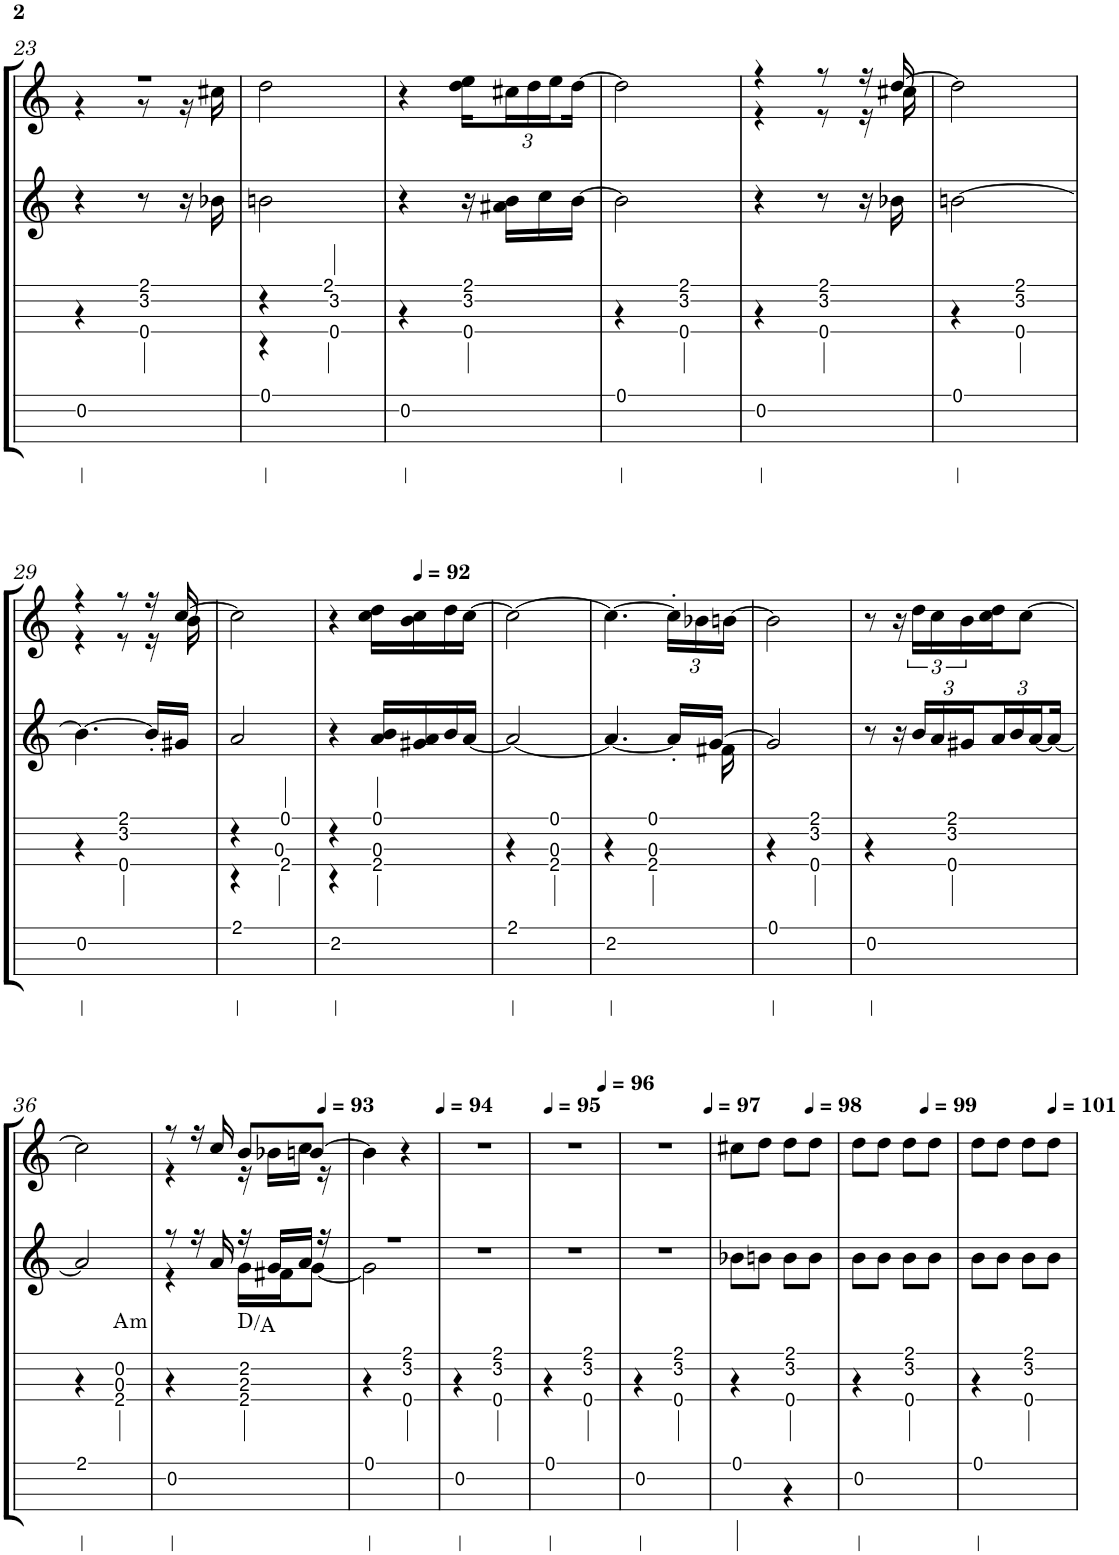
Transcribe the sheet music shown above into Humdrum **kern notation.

**kern	**kern	**harte	**kern	**kern
*part4	*part3	*part3	*part2	*part1
*staff4	*staff3	*	*staff2	*staff1
*I"Bass Guitar	*I"Ukulele	*	*I"Mandolin	*I"Mandolin
*	*	*	*I'Mdln	*I'Mdln
!!LO:PB:g=z
*	*	*	*clefG2	*clefG2
*k[]	*k[]	*	*k[]	*k[]
*M2/4	*M2/4	*	*M2/4	*M2/4
=23	=23	=23	=23	=23
*	*	*	*	*^
2DD\	4r	.	4r	2r	4r
.	4G\ 4g\ 4b\	.	8r	.	8r
.	.	.	16r	.	16r
.	.	.	16b-X\	.	16cc#X\
*	*	*	*	*v	*v
=24	=24	=24	=24	=24
*	*^	*	*	*
2GG\	4r	4r	.	2bn\	2dd\
.	4G/ 4g/	4b\	.	.	.
*	*v	*v	*	*	*
=25	=25	=25	=25	=25
2DD\	4r	.	4r	4r
.	4G\ 4g\ 4b\	.	16r	16dd\ 16ee\LL
*	*	*	*	*Xbrackettup
.	.	.	16a#X\ 16b\LL	24cc#X\L
.	.	.	.	24dd\
.	.	.	16cc\	.
.	.	.	.	24ee\
.	.	.	[16b\JJ	[16dd\JJ
=26	=26	=26	=26	=26
2GG\	4r	.	2b\]	2dd\]
.	4G\ 4g\ 4b\	.	.	.
=27	=27	=27	=27	=27
*	*	*	*	*^
2DD\	4r	.	4r	4r	4r
.	4G\ 4g\ 4b\	.	8r	8r	8r
.	.	.	16r	16r	16r
.	.	.	16b-X\	[16dd/	16cc#X\
*	*	*	*	*v	*v
=28	=28	=28	=28	=28
2GG\	4r	.	[2bn\	2dd\]
.	4G\ 4g\ 4b\	.	.	.
!!LO:LB:g=z
=29	=29	=29	=29	=29
*	*	*	*	*^
2DD\	4r	.	4.b\_	4r	4r
.	4G\ 4g\ 4b\	.	.	8r	8r
.	.	.	16b'/LL]	16r	16r
.	.	.	16g#X/JJ	[16cc/	16b\
*	*	*	*	*v	*v
=30	=30	=30	=30	=30
*	*^	*	*	*
2AA\	4r	4r	.	2a/	2cc\]
.	4A/ 4a/	4c\	.	.	.
=31	=31	=31	=31	=31	=31
2EE\	4r	4r	.	4r	4r
.	4a/	4A\ 4c\	.	16a/ 16b/LL	16cc\ 16dd\LL
*	*	*	*	*	*MM92
.	.	.	.	16g#X/ 16a/	16b\ 16cc\
.	.	.	.	16b/	16dd\
.	.	.	.	[16a/JJ	[16cc\JJ
*	*v	*v	*	*	*
=32	=32	=32	=32	=32
2AA\	4r	.	2a/_	2cc\_
.	4A\ 4c\ 4a\	.	.	.
=33	=33	=33	=33	=33
*	*	*	*^	*
2EE\	4r	.	4.a/_	4..ryy	4.cc\_
.	4A\ 4c\ 4a\	.	.	.	.
.	.	.	16a'/LL]	.	24cc'\LL]
.	.	.	.	.	24b-X\
.	.	.	[16g/JJ	16f#X\	.
.	.	.	.	.	[24bn\JJ
*	*	*	*v	*v	*
=34	=34	=34	=34	=34
2GG\	4r	.	2g/]	2b\]
.	4G\ 4g\ 4b\	.	.	.
=35	=35	=35	=35	=35
2DD\	4r	.	8r	8r
.	.	.	16r	16r
*	*	*	*Xbrackettup	*brackettup
.	.	.	24b/LL	24dd\LL
.	.	.	24a/	24cc\
.	4G\ 4g\ 4b\	.	.	.
.	.	.	24g#X/J	24b\
.	.	.	24a/L	16cc\ 16dd\J
.	.	.	24b/	.
.	.	.	.	[8cc\J
.	.	.	[24a/	.
.	.	.	16a/JJ_	.
!!LO:LB:g=z
=36	=36	=36	=36	=36
2AA\	4r	.	2a/]	2cc\]
!	!	!LO:H:kt=m	!	!
.	4A\ 4c\ 4e\	A:min	.	.
=37	=37	=37	=37	=37
*	*	*	*^	*^
2DD\	4r	.	8r	4r	8r	4r
.	.	.	16r	.	16r	.
.	.	.	16a/	.	16cc/	.
.	4A\ 4d\ 4f#\	D:maj/5	16r	16g\LL	8b/L	16r
.	.	.	16g/LL	16f#X\J	.	16b-X\LL
.	.	.	16a/JJ	[8g\J	[8bn/J	16cc\JJ
*	*	*	*	*	*MM93	*
.	.	.	16r	.	.	16r
=38	=38	=38	=38	=38	=38	=38
2GG\	4r	.	2r	2g\]	4b\]	3ryy
.	4G\ 4g\ 4b\	.	.	.	4r	.
.	.	.	.	.	.	12..ryy
*	*	*	*	*	*MM94	*
.	.	.	.	.	.	48ryy
*	*	*	*v	*v	*	*
*	*	*	*	*v	*v
=39	=39	=39	=39	=39
2DD\	4r	.	2r	2r
.	4G\ 4g\ 4b\	.	.	.
=40	=40	=40	=40	=40
*	*	*	*	*MM95
*	*	*	*	*^
2GG\	4r	.	2r	2r	3ryy
.	4G\ 4g\ 4b\	.	.	.	.
.	.	.	.	.	48ryy
*	*	*	*	*MM96	*
.	.	.	.	.	12..ryy
=41	=41	=41	=41	=41	=41
2DD\	4r	.	2r	2r	3ryy
.	4G\ 4g\ 4b\	.	.	.	.
.	.	.	.	.	12.ryy
*	*	*	*	*MM97	*
.	.	.	.	.	24ryy
=42	=42	=42	=42	=42	=42
4GG\	4r	.	8b-X\L	8cc#X\L	3ryy
.	.	.	8bn\J	8dd\J	.
4r	4G\ 4g\ 4b\	.	8b\L	8dd\L	.
.	.	.	.	.	48ryy
*	*	*	*	*MM98	*
.	.	.	.	.	12..ryy
.	.	.	8b\J	8dd\J	.
=43	=43	=43	=43	=43	=43
2DD\	4r	.	8b\L	8dd\L	3ryy
.	.	.	8b\J	8dd\J	.
.	4G\ 4g\ 4b\	.	8b\L	8dd\L	.
*	*	*	*	*MM99	*
.	.	.	.	.	6ryy
.	.	.	8b\J	8dd\J	.
*	*	*	*	*v	*v
=44	=44	=44	=44	=44
2GG\	4r	.	8b\L	8dd\L
.	.	.	8b\J	8dd\J
.	4G\ 4g\ 4b\	.	8b\L	8dd\L
*	*	*	*	*MM101
.	.	.	8b\J	8dd\J
=	=	=	=	=
*-	*-	*-	*-	*-
